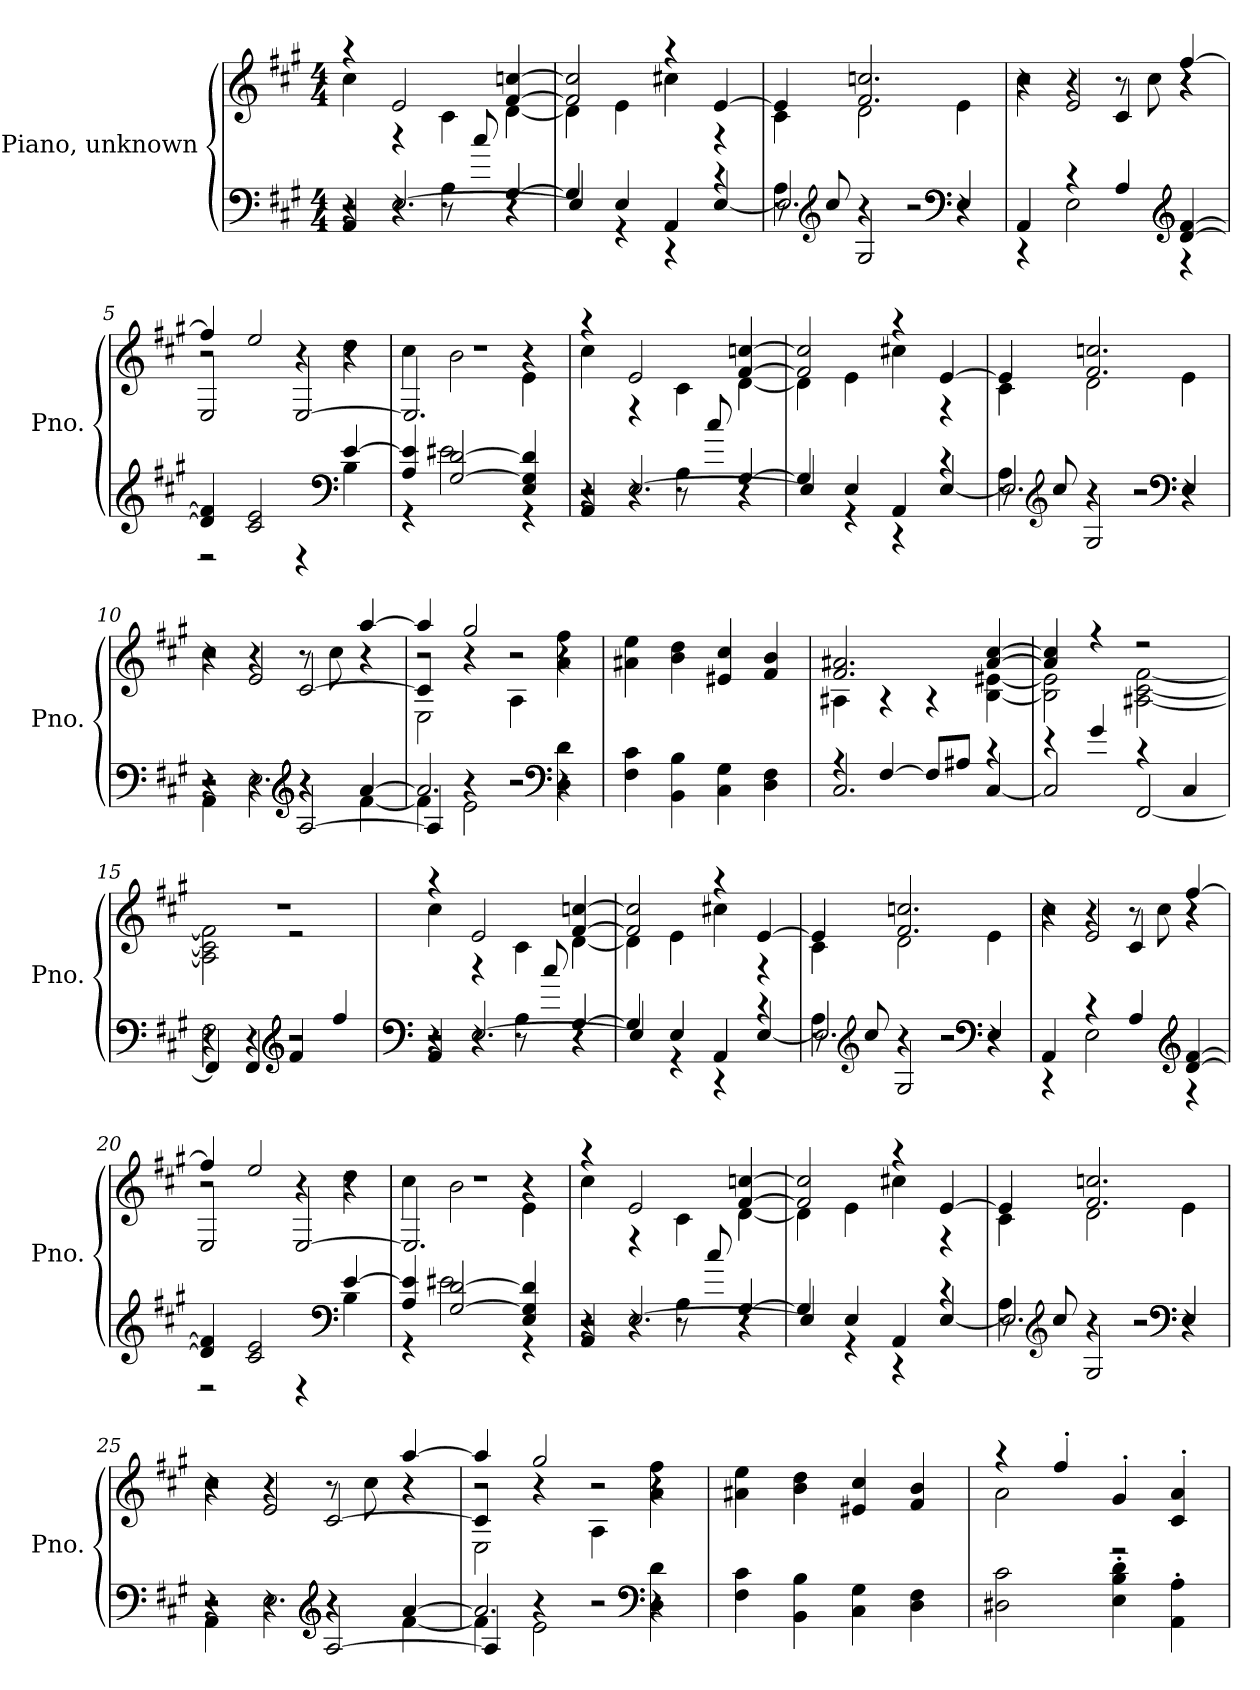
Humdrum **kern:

**kern	**kern
*part1	*part1
*staff2	*staff1
*I"Piano, unknown	*
*I'Pno.	*
*clefF4	*clefG2
*k[f#c#g#]	*k[f#c#g#]
*M4/4	*M4/4
*MM120	*MM120
=1	=1
*^	*^
*	*^	*	*
4AA/	2r	4r	4r	4cc#\
4r	.	[2.E/	2e/	4r
8r	4A\	.	.	4c#\
8cc#/	.	.	.	.
[4G#/	4r	.	[4f#/ [4ccn/	[4d\
*	*v	*v	*	*
=2	=2	=2	=2
4G#/]	4E/]	2f#/] 2cc/]	4d\]
4E/	4r	.	4e\
4AA/	4r	4r	4cc#X\
4r	[4E/	[4e/	4r
=3	=3	=3	=3
*	*^	*	*
8r	4A\	2.E/]	4e/]	4c#\
*clefG2	*	*	*	*
8cc#/	.	.	.	.
2G#/	4r	.	2.f#/ 2.ccn/	2d\
.	2r	.	.	.
*clefF4	*	*	*	*
4E/	.	4r	.	4e\
*	*v	*v	*	*
=4	=4	=4	=4
*	*	*	*^
4AA/	4r	4r	4cc#\	2r
4r	2E\	2e/	4r	.
4A/	.	.	8r	4c#/
.	.	.	8cc#\	.
*clefG2	*	*	*	*
[4d/ [4f#/	4r	[4ff#/	4r	4r
=5	=5	=5	=5	=5
4d/] 4f#/]	2r	4ff#/]	2r	2E/
2c#/ 2e/	.	2ee/	.	.
.	4r	.	4r	[2E/
*clefF4	*	*	*	*
[4e/	4B\	4r	4dd\	.
!!LO:LB:g=z	!!	!!
=6	=6	=6	=6	=6
4A/ 4e/]	4r	1r	4cc#\	2.E/]
[2G#/ [2d/	2e#X\	.	2b\	.
4E/ 4G#/] 4d/]	4r	.	4e\	4r
*	*	*	*v	*v
=7	=7	=7	=7
*	*^	*	*
4AA/	2r	4r	4r	4cc#\
4r	.	[2.E/	2e/	4r
8r	4A\	.	.	4c#\
8cc#/	.	.	.	.
[4G#/	4r	.	[4f#/ [4ccn/	[4d\
*	*v	*v	*	*
=8	=8	=8	=8
4G#/]	4E/]	2f#/] 2cc/]	4d\]
4E/	4r	.	4e\
4AA/	4r	4r	4cc#X\
4r	[4E/	[4e/	4r
=9	=9	=9	=9
*	*^	*	*
8r	4A\	2.E/]	4e/]	4c#\
*clefG2	*	*	*	*
8cc#/	.	.	.	.
2G#/	4r	.	2.f#/ 2.ccn/	2d\
.	2r	.	.	.
*clefF4	*	*	*	*
4E/	.	4r	.	4e\
=10	=10	=10	=10	=10
*	*	*^	*	*^
2r	4AA\	2r	4r	4r	4cc#\	2r
.	4r	.	2.E\	2e/	4r	.
*clefG2	*	*	*	*	*	*
4r	4r	[2A/	.	.	8r	[2c#/
.	.	.	.	.	8cc#\	.
[4a/	[4f#\	.	.	[4aa/	4r	.
*	*	*v	*v	*	*	*
!!LO:LB:g=z
=11	=11	=11	=11	=11	=11
*	*	*	*	*	*^
2.a/]	4f#\]	4A/]	4aa/]	2r	4c#/]	2E\
.	2e\	4r	2gg#/	.	4r	.
.	.	2r	.	4A\	2r	2r
*clefF4	*	*	*	*	*	*
4r	4D\ 4d\	.	4r	4a\ 4ff#\	.	.
*v	*v	*v	*	*	*	*
*	*v	*v	*v	*v
=12	=12
4F#\ 4c#\	4a#X\ 4ee\
4BB\ 4B\	4b\ 4dd\
4C#\ 4G#\	4e#X/ 4cc#/
4D\ 4F#\	4f#/ 4b/
=13	=13
*^	*^
4r	2.C#/	2.f#/ 2.a#X/	4A#X\
[4F#/	.	.	4r
8F#/L]	.	.	4r
8A#X/J	.	.	.
4r	[4C#/	[4a#/ [4cc#/	[4B\ [4e#X\
=14	=14	=14	=14
4r	2C#/]	4a#/] 4cc#/]	2B\] 2e#\]
4g#/	.	4r	.
4r	[2FF#/	2r	[2A#X\ [2c#\ [2f#\
4C#/	.	.	.
=15	=15	=15	=15
*	*^	*	*
4r	2F#\	4FF#/]	1r	2A#\] 2c#\] 2f#\]
4FF#/	.	4r	.	.
*clefG2	*	*	*	*
4f#/	2r	2r	.	2r
4ff#/	.	.	.	.
=16	=16	=16	=16	=16
*clefF4	*	*	*	*
4AA/	2r	4r	4r	4cc#\
4r	.	[2.E/	2e/	4r
8r	4A\	.	.	4c#\
8cc#/	.	.	.	.
[4G#/	4r	.	[4f#/ [4ccn/	[4d\
*	*v	*v	*	*
!!LO:LB:g=z	!!
=17	=17	=17	=17
4G#/]	4E/]	2f#/] 2cc/]	4d\]
4E/	4r	.	4e\
4AA/	4r	4r	4cc#X\
4r	[4E/	[4e/	4r
=18	=18	=18	=18
*	*^	*	*
8r	4A\	2.E/]	4e/]	4c#\
*clefG2	*	*	*	*
8cc#/	.	.	.	.
2G#/	4r	.	2.f#/ 2.ccn/	2d\
.	2r	.	.	.
*clefF4	*	*	*	*
4E/	.	4r	.	4e\
*	*v	*v	*	*
=19	=19	=19	=19
*	*	*	*^
4AA/	4r	4r	4cc#\	2r
4r	2E\	2e/	4r	.
4A/	.	.	8r	4c#/
.	.	.	8cc#\	.
*clefG2	*	*	*	*
[4d/ [4f#/	4r	[4ff#/	4r	4r
=20	=20	=20	=20	=20
4d/] 4f#/]	2r	4ff#/]	2r	2E/
2c#/ 2e/	.	2ee/	.	.
.	4r	.	4r	[2E/
*clefF4	*	*	*	*
[4e/	4B\	4r	4dd\	.
=21	=21	=21	=21	=21
4A/ 4e/]	4r	1r	4cc#\	2.E/]
[2G#/ [2d/	2e#X\	.	2b\	.
4E/ 4G#/] 4d/]	4r	.	4e\	4r
*	*	*	*v	*v
=22	=22	=22	=22
*	*^	*	*
4AA/	2r	4r	4r	4cc#\
4r	.	[2.E/	2e/	4r
8r	4A\	.	.	4c#\
8cc#/	.	.	.	.
[4G#/	4r	.	[4f#/ [4ccn/	[4d\
*	*v	*v	*	*
!!LO:LB:g=z	!!
=23	=23	=23	=23
4G#/]	4E/]	2f#/] 2cc/]	4d\]
4E/	4r	.	4e\
4AA/	4r	4r	4cc#X\
4r	[4E/	[4e/	4r
=24	=24	=24	=24
*	*^	*	*
8r	4A\	2.E/]	4e/]	4c#\
*clefG2	*	*	*	*
8cc#/	.	.	.	.
2G#/	4r	.	2.f#/ 2.ccn/	2d\
.	2r	.	.	.
*clefF4	*	*	*	*
4E/	.	4r	.	4e\
=25	=25	=25	=25	=25
*	*	*^	*	*^
2r	4AA\	2r	4r	4r	4cc#\	2r
.	4r	.	2.E\	2e/	4r	.
*clefG2	*	*	*	*	*	*
4r	4r	[2A/	.	.	8r	[2c#/
.	.	.	.	.	8cc#\	.
[4a/	[4f#\	.	.	[4aa/	4r	.
*	*	*v	*v	*	*	*
=26	=26	=26	=26	=26	=26
*	*	*	*	*	*^
2.a/]	4f#\]	4A/]	4aa/]	2r	4c#/]	2E\
.	2e\	4r	2gg#/	.	4r	.
.	.	2r	.	4A\	2r	2r
*clefF4	*	*	*	*	*	*
4r	4D\ 4d\	.	4r	4a\ 4ff#\	.	.
*v	*v	*v	*	*	*	*
*	*v	*v	*v	*v
=27	=27
4F#\ 4c#\	4a#X\ 4ee\
4BB\ 4B\	4b\ 4dd\
4C#\ 4G#\	4e#X/ 4cc#/
4D\ 4F#\	4f#/ 4b/
=28	=28
*	*^
2D#X\ 2c#\	4r	2a\
.	4ff#'/	.
4E\' 4B\' 4d\'	4g#'/	2r
4AA\' 4A\'	4c#/' 4a/'	.
*	*v	*v
=	=
*-	*-
